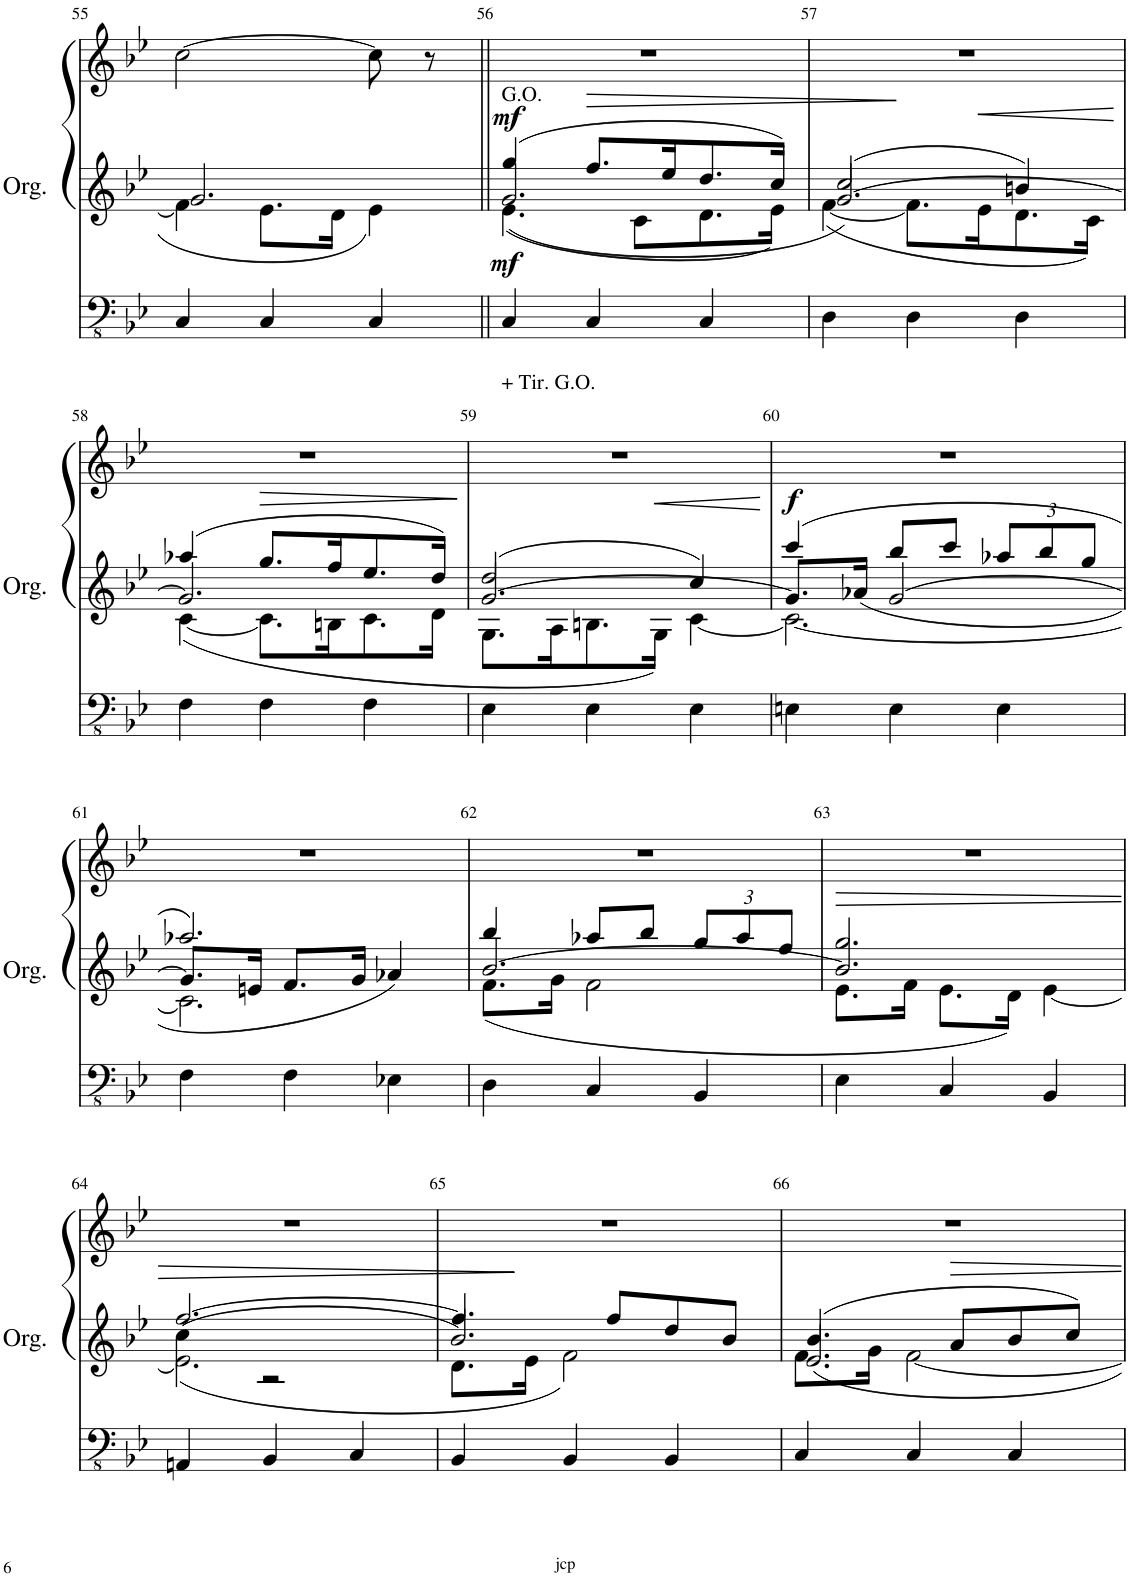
**kern	**kern	**kern	**dynam
*part1	*part1	*part1	*part1
*staff3	*staff2	*staff1	*staff1/2/3
*I"Orgue à tuyaux	*	*	*
*I'Org.	*	*	*
!!LO:PB:g=z
*clefFv4	*clefG2	*clefG2	*
*k[b-e-]	*k[b-e-]	*k[b-e-]	*
*M3/4	*M3/4	*M3/4	*
=55	=55	=55	=55
*	*^	*	*
4CC/	4f\]	2.g/	[2cc\	.
4CC/	8.e-\L	.	.	.
.	16d\Jk	.	.	.
4CC/	4e-\	.	8cc\]	.
.	.	.	8r	.
=56||	=56||	=56||	=56||	=56||
*	*	*^	*	*
!	!LO:TX:a:t=G.O.	!	!	!	!
!LO:TX:b:t=+ Tir. G.O.	!	!	!	!	!
!	!	!	!	!	!LO:DY:a=3
!	!	!	!	!	!LO:DY:n=1:a=2
4CC/	4gg/	4.e-\	2.g/	2.r	mf mf
4CC/	8.ff/L	.	.	.	.
.	.	8c\L	.	.	.
.	16ee-/K	.	.	.	.
4CC/	8.dd/	8.d\	.	.	.
.	16cc/Jk	16e-\Jk	.	.	.
=57	=57	=57	=57	=57	=57
4DD\	2cc/	[4f\	[2.g/	2.r	.
4DD\	.	8.f\L]	.	.	.
.	.	16e-\K	.	.	.
4DD\	4bn/	8.d\	.	.	.
.	.	16c\Jk	.	.	.
!!LO:LB:g=z
=58	=58	=58	=58	=58	=58
4FF\	4aa-X/	[4c\	2.g/]	2.r	.
4FF\	8.gg/L	8.c\L]	.	.	.
.	16ff/K	16Bn\K	.	.	.
4FF\	8.ee-/	8.c\	.	.	.
.	16dd/Jk	16d\Jk	.	.	.
=59	=59	=59	=59	=59	=59
4EE-\	2dd/	8.G\L	[2.g/	2.r	.
.	.	16A\K	.	.	.
4EE-\	.	8.Bn\	.	.	.
.	.	16G\Jk	.	.	.
4EE-\	4cc/	[4c\	.	.	.
=60	=60	=60	=60	=60	=60
!	!	!	!	!	!LO:DY:a=2
4EEn\	4ccc/	2.c\_	8.g/L]	2.r	f
.	.	.	16a-X/Jk	.	.
4EE\	8bb-/L	.	[2g/	.	.
.	8ccc/J	.	.	.	.
*	*Xbrackettup	*	*	*	*
4EE\	12aa-X/L	.	.	.	.
.	12bb-/	.	.	.	.
.	12gg/J	.	.	.	.
!!LO:LB:g=z
=61	=61	=61	=61	=61	=61
4FF\	2.aa-X/	2.c\]	8.g/L]	2.r	.
.	.	.	16en/Jk	.	.
4FF\	.	.	8.f/L	.	.
.	.	.	16g/Jk	.	.
4EE-X\	.	.	4a-X/	.	.
=62	=62	=62	=62	=62	=62
4DD\	4bb-/	8.f\L	[2.b-/	2.r	.
.	.	16g\Jk	.	.	.
4CC/	8aa-X/L	2f\	.	.	.
.	8bb-/J	.	.	.	.
4BBB-/	12gg/L	.	.	.	.
.	12aa-/	.	.	.	.
.	12ff/J	.	.	.	.
=63	=63	=63	=63	=63	=63
4EE-\	2.gg/	8.e-\L	2.b-/]	2.r	.
.	.	16f\Jk	.	.	.
4CC/	.	8.e-\L	.	.	.
.	.	16d\Jk	.	.	.
4BBB-/	.	[4e-\	.	.	.
!!LO:LB:g=z
=64	=64	=64	=64	=64	=64
4AAAn/	[2.ff/	2.e-\]	4cc\	2.r	.
4BBB-/	.	.	2r	.	.
4CC/	.	.	.	.	.
=65	=65	=65	=65	=65	=65
4BBB-/	4.ff/]	8.d\L	2.b-/	2.r	.
.	.	16e-\Jk	.	.	.
4BBB-/	.	2f\	.	.	.
.	8ff/L	.	.	.	.
4BBB-/	8dd/	.	.	.	.
.	8b-/J	.	.	.	.
=66	=66	=66	=66	=66	=66
4CC/	4.b-/	8.f\L	2.e-/	2.r	.
.	.	16g\Jk	.	.	.
4CC/	.	[2f\	.	.	.
.	8a/L	.	.	.	.
4CC/	8b-/	.	.	.	.
.	8cc/J	.	.	.	.
*	*v	*v	*v	*	*
=	=	=	=
*-	*-	*-	*-
